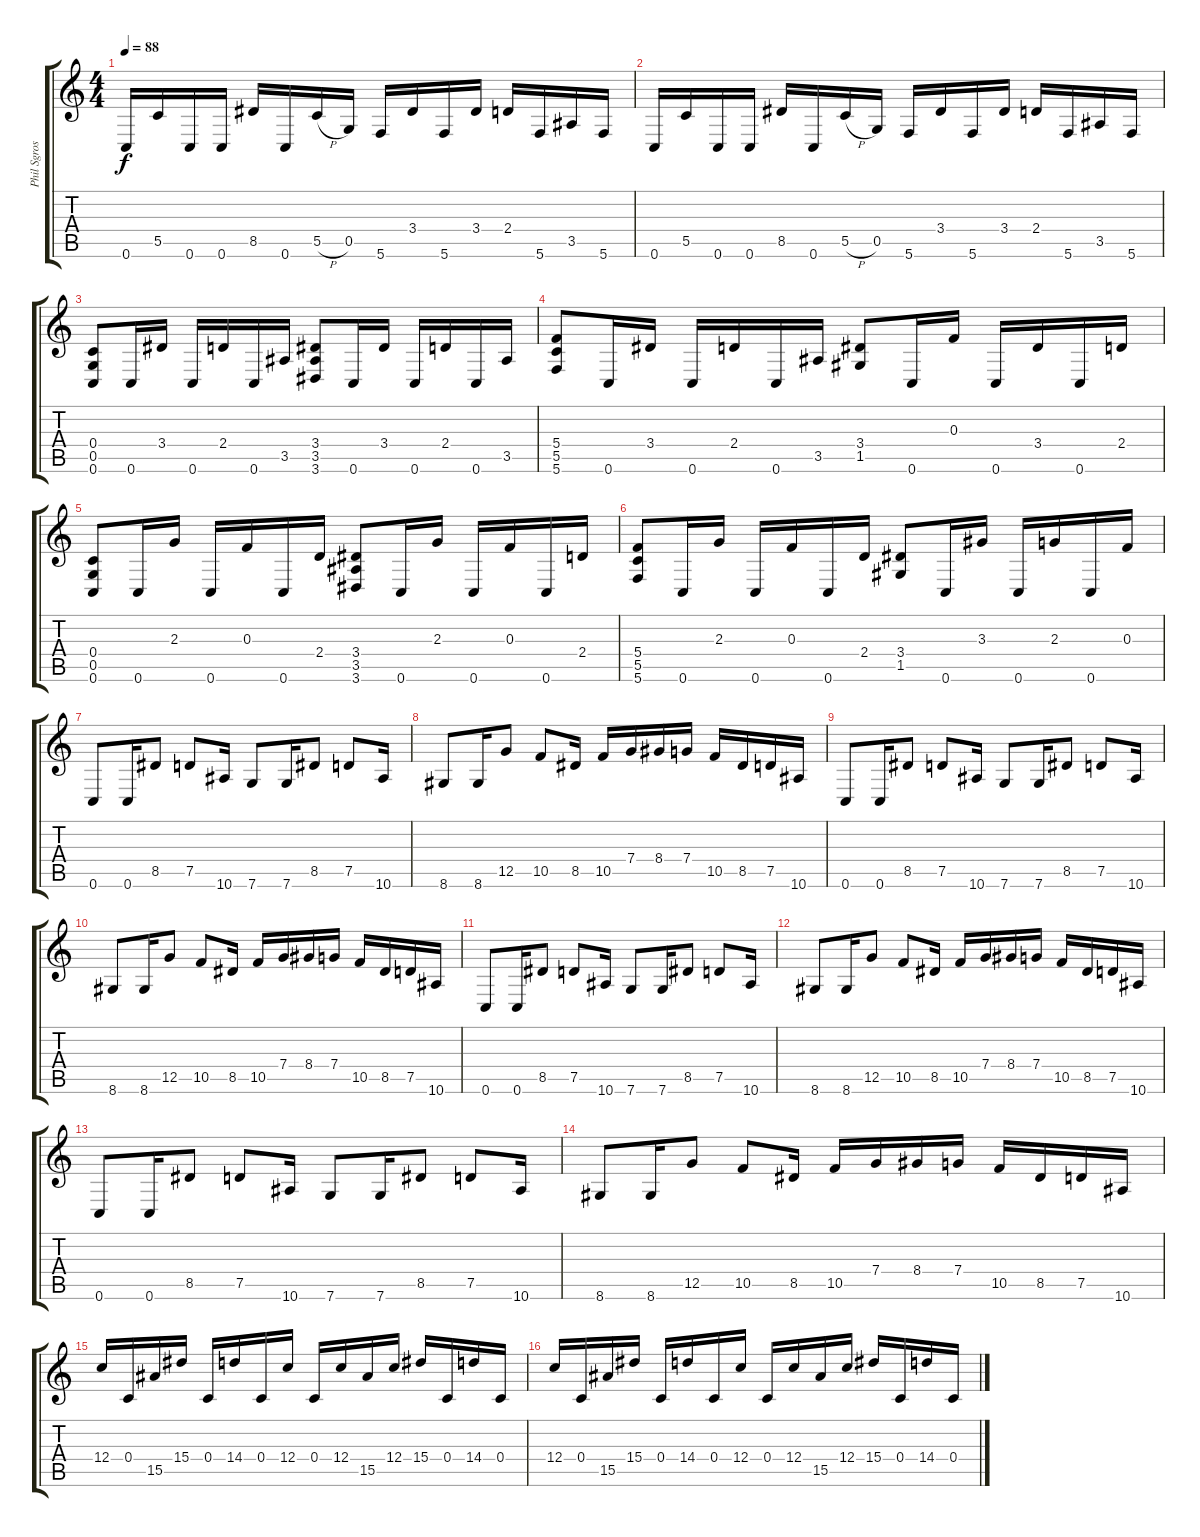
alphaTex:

\track ("Phil Sgrosso" "Phil Sgros") {instrument distortionguitar}
\staff {score tabs}
\tuning (D4 A3 F3 C3 G2 C2) {hide}
\ts (4 4)
\tempo 88
\clef g2
\ks c
0.6.16{dy f} 5.5.16 0.6.16 0.6.16 8.5.16 0.6.16 5.5{h}.16 0.5.16 5.6.16 3.4.16 5.6.16 3.4.16 2.4.16 5.6.16 3.5.16 5.6.16 |
0.6.16 5.5.16 0.6.16 0.6.16 8.5.16 0.6.16 5.5{h}.16 0.5.16 5.6.16 3.4.16 5.6.16 3.4.16 2.4.16 5.6.16 3.5.16 5.6.16 |
(0.4 0.5 0.6).8 0.6.16 3.4.16 0.6.16 2.4.16 0.6.16 3.5.16 (3.4 3.5 3.6).8 0.6.16 3.4.16 0.6.16 2.4.16 0.6.16 3.5.16 |
(5.4 5.5 5.6).8 0.6.16 3.4.16 0.6.16 2.4.16 0.6.16 3.5.16 (3.4 1.5).8 0.6.16 0.3.16 0.6.16 3.4.16 0.6.16 2.4.16 |
(0.4 0.5 0.6).8 0.6.16 2.3.16 0.6.16 0.3.16 0.6.16 2.4.16 (3.4 3.5 3.6).8 0.6.16 2.3.16 0.6.16 0.3.16 0.6.16 2.4.16 |
(5.4 5.5 5.6).8 0.6.16 2.3.16 0.6.16 0.3.16 0.6.16 2.4.16 (3.4 1.5).8 0.6.16 3.3.16 0.6.16 2.3.16 0.6.16 0.3.16 |
0.6.8 0.6.16 8.5.8 7.5.8 10.6.16 7.6.8 7.6.16 8.5.8 7.5.8 10.6.16 |
8.6.8 8.6.16 12.5.8 10.5.8 8.5.16 10.5.16 7.4.16 8.4.16 7.4.16 10.5.16 8.5.16 7.5.16 10.6.16 |
0.6.8 0.6.16 8.5.8 7.5.8 10.6.16 7.6.8 7.6.16 8.5.8 7.5.8 10.6.16 |
8.6.8 8.6.16 12.5.8 10.5.8 8.5.16 10.5.16 7.4.16 8.4.16 7.4.16 10.5.16 8.5.16 7.5.16 10.6.16 |
0.6.8 0.6.16 8.5.8 7.5.8 10.6.16 7.6.8 7.6.16 8.5.8 7.5.8 10.6.16 |
8.6.8 8.6.16 12.5.8 10.5.8 8.5.16 10.5.16 7.4.16 8.4.16 7.4.16 10.5.16 8.5.16 7.5.16 10.6.16 |
0.6.8 0.6.16 8.5.8 7.5.8 10.6.16 7.6.8 7.6.16 8.5.8 7.5.8 10.6.16 |
8.6.8 8.6.16 12.5.8 10.5.8 8.5.16 10.5.16 7.4.16 8.4.16 7.4.16 10.5.16 8.5.16 7.5.16 10.6.16 |
12.4.16 0.4.16 15.5.16 15.4.16 0.4.16 14.4.16 0.4.16 12.4.16 0.4.16 12.4.16 15.5.16 12.4.16 15.4.16 0.4.16 14.4.16 0.4.16 |
12.4.16 0.4.16 15.5.16 15.4.16 0.4.16 14.4.16 0.4.16 12.4.16 0.4.16 12.4.16 15.5.16 12.4.16 15.4.16 0.4.16 14.4.16 0.4.16
